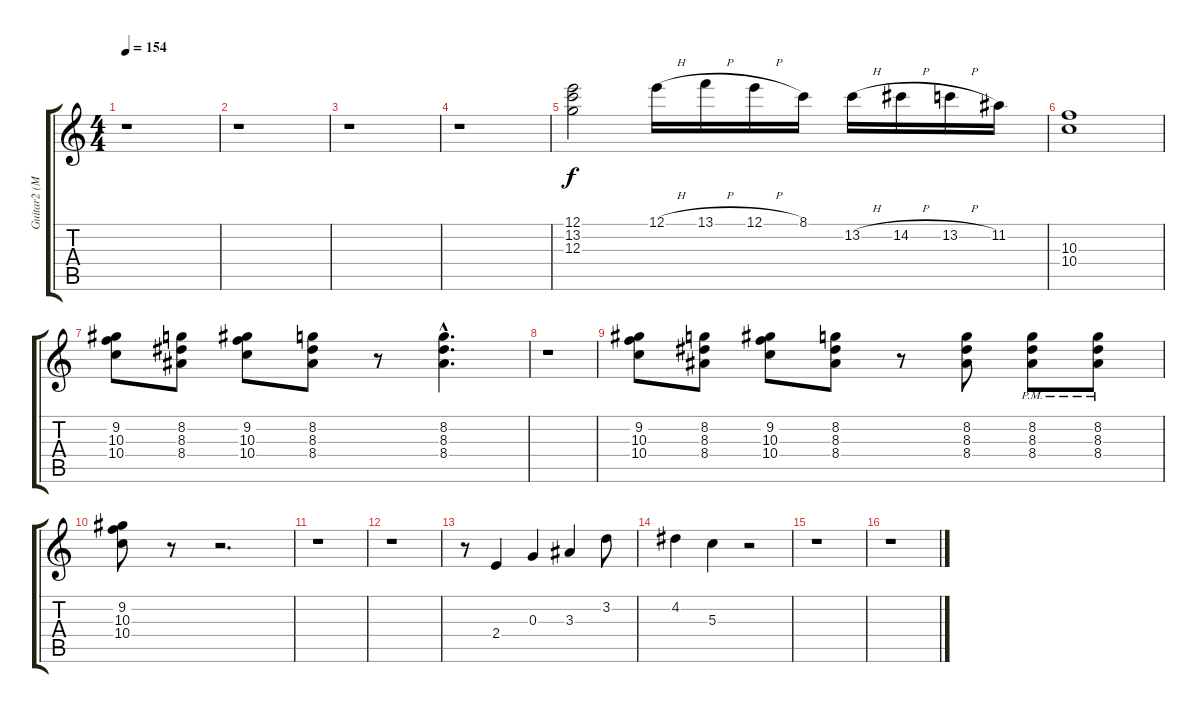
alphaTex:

\track ("Guitar2 (May)" "Guitar2 (M") {instrument distortionguitar}
\staff {score tabs}
\tuning (E4 B3 G3 D3 A2 E2) {hide}
\ts (4 4)
\tempo 154
\clef g2
\ks c
r.1{dy f} |
r.1 |
r.1 |
r.1 |
(12.1 13.2 12.3).2 12.1{h}.16 13.1{h}.16 12.1{h}.16 8.1.16 13.2{h}.16 14.2{h}.16 13.2{h}.16 11.2.16 |
(10.3 10.4).1 |
(9.2 10.3 10.4).8 (8.2 8.3 8.4).8 (9.2 10.3 10.4).8 (8.2 8.3 8.4).8 r.8 (8.2{hac} 8.3{hac} 8.4{hac}).4{d} |
r.1 |
(9.2 10.3 10.4).8 (8.2 8.3 8.4).8 (9.2 10.3 10.4).8 (8.2 8.3 8.4).8 r.8 (8.2 8.3 8.4).8 (8.2{pm} 8.3{pm} 8.4{pm}).8 (8.2{pm} 8.3{pm} 8.4{pm}).8 |
(9.2 10.3 10.4).8 r.8 r.2{d} |
r.1 |
r.1 |
r.8 2.4.4 0.3.4 3.3.4 3.2.8 |
4.2.4 5.3.4 r.2 |
r.1 |
r.1
